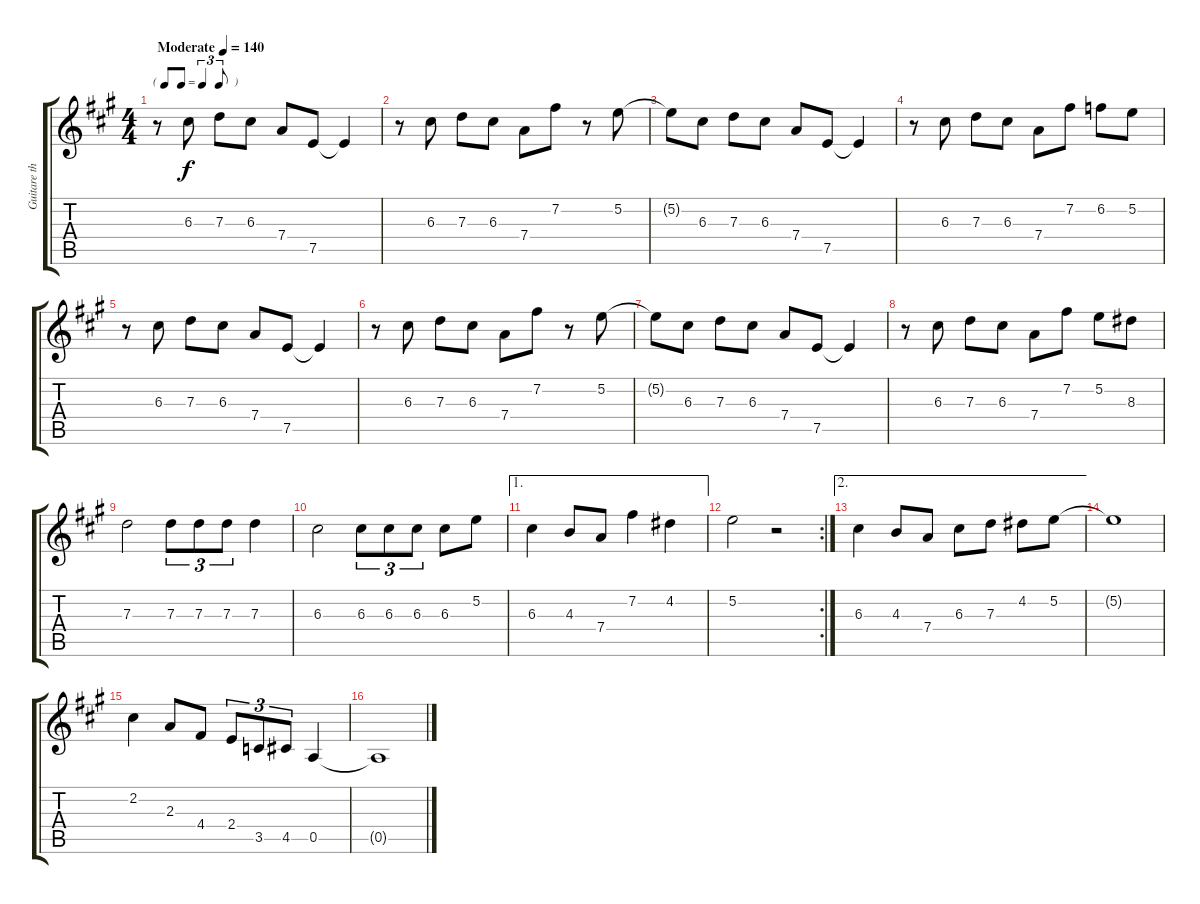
\track ("Guitare theme" "Guitare th") {instrument electricguitarjazz}
\staff {score tabs}
\tuning (E4 B3 G3 D3 A2 E2) {hide}
\ts (4 4)
\tf triplet8th
\tempo (140 "Moderate")
\clef g2
\ks a
r.8{dy f instrument electricguitarjazz} 6.3.8 7.3.8 6.3.8 7.4.8 7.5.8 7.5{t}.4 |
r.8 6.3.8 7.3.8 6.3.8 7.4.8 7.2.8 r.8 5.2.8 |
5.2{t}.8 6.3.8 7.3.8 6.3.8 7.4.8 7.5.8 7.5{t}.4 |
r.8 6.3.8 7.3.8 6.3.8 7.4.8 7.2.8 6.2.8 5.2.8 |
r.8 6.3.8 7.3.8 6.3.8 7.4.8 7.5.8 7.5{t}.4 |
r.8 6.3.8 7.3.8 6.3.8 7.4.8 7.2.8 r.8 5.2.8 |
5.2{t}.8 6.3.8 7.3.8 6.3.8 7.4.8 7.5.8 7.5{t}.4 |
r.8 6.3.8 7.3.8 6.3.8 7.4.8 7.2.8 5.2.8 8.3.8 |
7.3.2 7.3.8{tu (3 2)} 7.3.8{tu (3 2)} 7.3.8{tu (3 2)} 7.3.4 |
6.3.2 6.3.8{tu (3 2)} 6.3.8{tu (3 2)} 6.3.8{tu (3 2)} 6.3.8 5.2.8 |
\ae 1
6.3.4 4.3.8 7.4.8 7.2.4 4.2.4 |
\rc 2
5.2.2 r.2 |
\ae 2
6.3.4 4.3.8 7.4.8 6.3.8 7.3.8 4.2.8 5.2.8 |
5.2{t}.1 |
2.2.4 2.3.8 4.4.8 2.4.8{tu (3 2)} 3.5.8{tu (3 2)} 4.5.8{tu (3 2)} 0.5.4 |
0.5{t}.1
